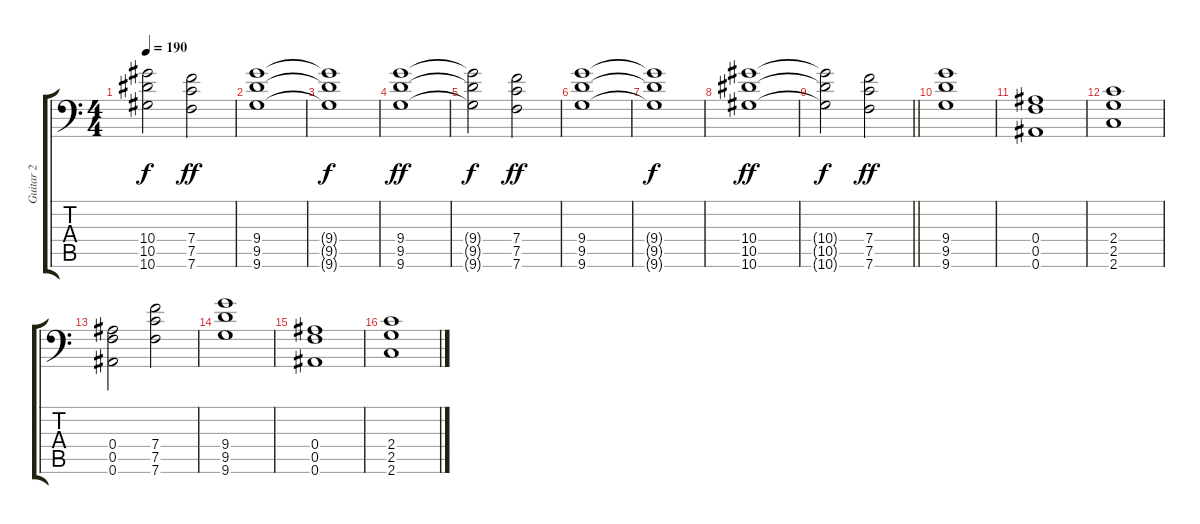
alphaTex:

\track ("Guitar 2" "Guitar 2") {instrument overdrivenguitar}
\staff {score tabs}
\tuning (C4 G3 Eb3 Bb2 F2 Bb1) {hide}
\ts (4 4)
\tempo 190
\clef f4
\ks c
(10.4{t} 10.5{t} 10.6{t}).2{dy f} (7.4 7.5 7.6).2{dy ff} |
(9.4 9.5 9.6).1 |
(9.4{t} 9.5{t} 9.6{t}).1{dy f} |
(9.4 9.5 9.6).1{dy ff} |
(9.4{t} 9.5{t} 9.6{t}).2{dy f} (7.4 7.5 7.6).2{dy ff} |
(9.4 9.5 9.6).1 |
(9.4{t} 9.5{t} 9.6{t}).1{dy f} |
(10.4 10.5 10.6).1{dy ff} |
\barLineRight lightlight
(10.4{t} 10.5{t} 10.6{t}).2{dy f} (7.4 7.5 7.6).2{dy ff} |
(9.4 9.5 9.6).1 |
(0.4 0.5 0.6).1 |
(2.4 2.5 2.6).1 |
(0.4 0.5 0.6).2 (7.4 7.5 7.6).2 |
(9.4 9.5 9.6).1 |
(0.4 0.5 0.6).1 |
(2.4 2.5 2.6).1
